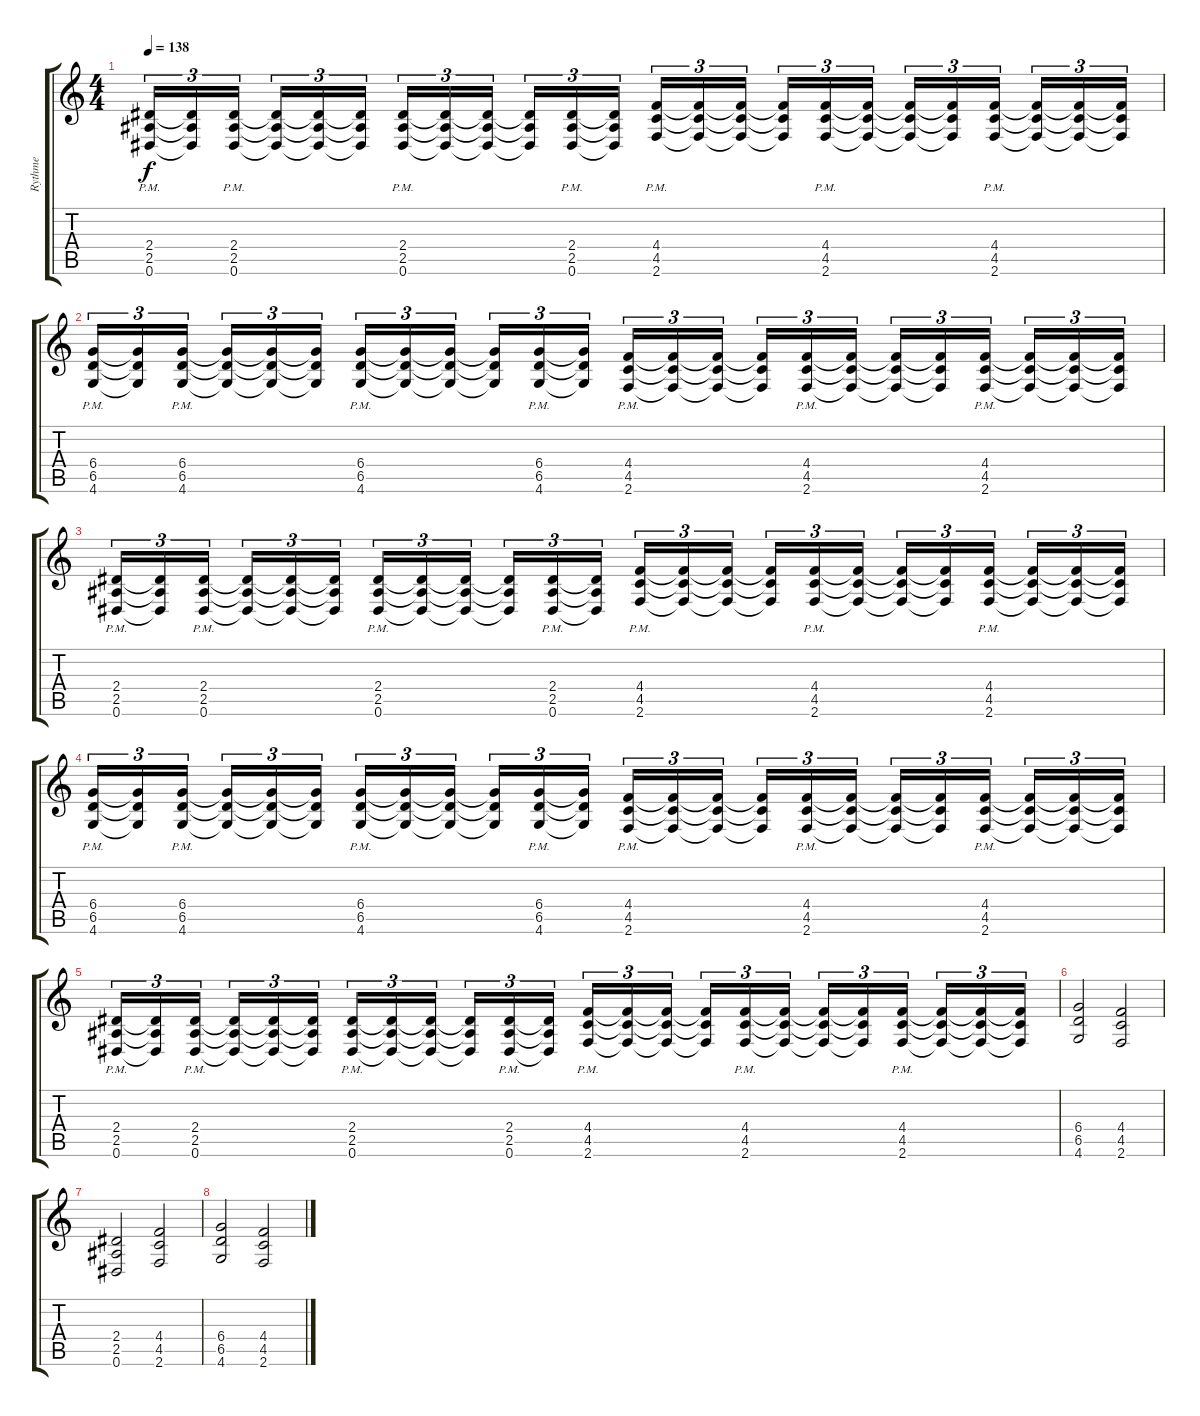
\track ("Rythme" "Rythme") {instrument electricguitarclean}
\staff {score tabs}
\tuning (Eb4 Bb3 Gb3 Db3 Ab2 Eb2) {hide}
\ts (4 4)
\tempo 138
\clef g2
\ks c
(2.4{pm} 2.5{pm} 0.6{pm}).16{tu (3 2) dy f} (2.4{t} 2.5{t} 0.6{t}).16{tu (3 2)} (2.4{pm} 2.5{pm} 0.6{pm}).16{tu (3 2)} (2.4{t} 2.5{t} 0.6{t}).16{tu (3 2)} (2.4{t} 2.5{t} 0.6{t}).16{tu (3 2)} (2.4{t} 2.5{t} 0.6{t}).16{tu (3 2)} (2.4{pm} 2.5{pm} 0.6{pm}).16{tu (3 2)} (2.4{t} 2.5{t} 0.6{t}).16{tu (3 2)} (2.4{t} 2.5{t} 0.6{t}).16{tu (3 2)} (2.4{t} 2.5{t} 0.6{t}).16{tu (3 2)} (2.4{pm} 2.5{pm} 0.6{pm}).16{tu (3 2)} (2.4{t} 2.5{t} 0.6{t}).16{tu (3 2)} (4.4{pm} 4.5{pm} 2.6{pm}).16{tu (3 2)} (4.4{t} 4.5{t} 2.6{t}).16{tu (3 2)} (4.4{t} 4.5{t} 2.6{t}).16{tu (3 2)} (4.4{t} 4.5{t} 2.6{t}).16{tu (3 2)} (4.4{pm} 4.5{pm} 2.6{pm}).16{tu (3 2)} (4.4{t} 4.5{t} 2.6{t}).16{tu (3 2)} (4.4{t} 4.5{t} 2.6{t}).16{tu (3 2)} (4.4{t} 4.5{t} 2.6{t}).16{tu (3 2)} (4.4{pm} 4.5{pm} 2.6{pm}).16{tu (3 2)} (4.4{t} 4.5{t} 2.6{t}).16{tu (3 2)} (4.4{t} 4.5{t} 2.6{t}).16{tu (3 2)} (4.4{t} 4.5{t} 2.6{t}).16{tu (3 2)} |
(6.4{pm} 6.5{pm} 4.6{pm}).16{tu (3 2)} (6.4{t} 6.5{t} 4.6{t}).16{tu (3 2)} (6.4{pm} 6.5{pm} 4.6{pm}).16{tu (3 2)} (6.4{t} 6.5{t} 4.6{t}).16{tu (3 2)} (6.4{t} 6.5{t} 4.6{t}).16{tu (3 2)} (6.4{t} 6.5{t} 4.6{t}).16{tu (3 2)} (6.4{pm} 6.5{pm} 4.6{pm}).16{tu (3 2)} (6.4{t} 6.5{t} 4.6{t}).16{tu (3 2)} (6.4{t} 6.5{t} 4.6{t}).16{tu (3 2)} (6.4{t} 6.5{t} 4.6{t}).16{tu (3 2)} (6.4{pm} 6.5{pm} 4.6{pm}).16{tu (3 2)} (6.4{t} 6.5{t} 4.6{t}).16{tu (3 2)} (4.4{pm} 4.5{pm} 2.6{pm}).16{tu (3 2)} (4.4{t} 4.5{t} 2.6{t}).16{tu (3 2)} (4.4{t} 4.5{t} 2.6{t}).16{tu (3 2)} (4.4{t} 4.5{t} 2.6{t}).16{tu (3 2)} (4.4{pm} 4.5{pm} 2.6{pm}).16{tu (3 2)} (4.4{t} 4.5{t} 2.6{t}).16{tu (3 2)} (4.4{t} 4.5{t} 2.6{t}).16{tu (3 2)} (4.4{t} 4.5{t} 2.6{t}).16{tu (3 2)} (4.4{pm} 4.5{pm} 2.6{pm}).16{tu (3 2)} (4.4{t} 4.5{t} 2.6{t}).16{tu (3 2)} (4.4{t} 4.5{t} 2.6{t}).16{tu (3 2)} (4.4{t} 4.5{t} 2.6{t}).16{tu (3 2)} |
(2.4{pm} 2.5{pm} 0.6{pm}).16{tu (3 2)} (2.4{t} 2.5{t} 0.6{t}).16{tu (3 2)} (2.4{pm} 2.5{pm} 0.6{pm}).16{tu (3 2)} (2.4{t} 2.5{t} 0.6{t}).16{tu (3 2)} (2.4{t} 2.5{t} 0.6{t}).16{tu (3 2)} (2.4{t} 2.5{t} 0.6{t}).16{tu (3 2)} (2.4{pm} 2.5{pm} 0.6{pm}).16{tu (3 2)} (2.4{t} 2.5{t} 0.6{t}).16{tu (3 2)} (2.4{t} 2.5{t} 0.6{t}).16{tu (3 2)} (2.4{t} 2.5{t} 0.6{t}).16{tu (3 2)} (2.4{pm} 2.5{pm} 0.6{pm}).16{tu (3 2)} (2.4{t} 2.5{t} 0.6{t}).16{tu (3 2)} (4.4{pm} 4.5{pm} 2.6{pm}).16{tu (3 2)} (4.4{t} 4.5{t} 2.6{t}).16{tu (3 2)} (4.4{t} 4.5{t} 2.6{t}).16{tu (3 2)} (4.4{t} 4.5{t} 2.6{t}).16{tu (3 2)} (4.4{pm} 4.5{pm} 2.6{pm}).16{tu (3 2)} (4.4{t} 4.5{t} 2.6{t}).16{tu (3 2)} (4.4{t} 4.5{t} 2.6{t}).16{tu (3 2)} (4.4{t} 4.5{t} 2.6{t}).16{tu (3 2)} (4.4{pm} 4.5{pm} 2.6{pm}).16{tu (3 2)} (4.4{t} 4.5{t} 2.6{t}).16{tu (3 2)} (4.4{t} 4.5{t} 2.6{t}).16{tu (3 2)} (4.4{t} 4.5{t} 2.6{t}).16{tu (3 2)} |
(6.4{pm} 6.5{pm} 4.6{pm}).16{tu (3 2)} (6.4{t} 6.5{t} 4.6{t}).16{tu (3 2)} (6.4{pm} 6.5{pm} 4.6{pm}).16{tu (3 2)} (6.4{t} 6.5{t} 4.6{t}).16{tu (3 2)} (6.4{t} 6.5{t} 4.6{t}).16{tu (3 2)} (6.4{t} 6.5{t} 4.6{t}).16{tu (3 2)} (6.4{pm} 6.5{pm} 4.6{pm}).16{tu (3 2)} (6.4{t} 6.5{t} 4.6{t}).16{tu (3 2)} (6.4{t} 6.5{t} 4.6{t}).16{tu (3 2)} (6.4{t} 6.5{t} 4.6{t}).16{tu (3 2)} (6.4{pm} 6.5{pm} 4.6{pm}).16{tu (3 2)} (6.4{t} 6.5{t} 4.6{t}).16{tu (3 2)} (4.4{pm} 4.5{pm} 2.6{pm}).16{tu (3 2)} (4.4{t} 4.5{t} 2.6{t}).16{tu (3 2)} (4.4{t} 4.5{t} 2.6{t}).16{tu (3 2)} (4.4{t} 4.5{t} 2.6{t}).16{tu (3 2)} (4.4{pm} 4.5{pm} 2.6{pm}).16{tu (3 2)} (4.4{t} 4.5{t} 2.6{t}).16{tu (3 2)} (4.4{t} 4.5{t} 2.6{t}).16{tu (3 2)} (4.4{t} 4.5{t} 2.6{t}).16{tu (3 2)} (4.4{pm} 4.5{pm} 2.6{pm}).16{tu (3 2)} (4.4{t} 4.5{t} 2.6{t}).16{tu (3 2)} (4.4{t} 4.5{t} 2.6{t}).16{tu (3 2)} (4.4{t} 4.5{t} 2.6{t}).16{tu (3 2)} |
(2.4{pm} 2.5{pm} 0.6{pm}).16{tu (3 2)} (2.4{t} 2.5{t} 0.6{t}).16{tu (3 2)} (2.4{pm} 2.5{pm} 0.6{pm}).16{tu (3 2)} (2.4{t} 2.5{t} 0.6{t}).16{tu (3 2)} (2.4{t} 2.5{t} 0.6{t}).16{tu (3 2)} (2.4{t} 2.5{t} 0.6{t}).16{tu (3 2)} (2.4{pm} 2.5{pm} 0.6{pm}).16{tu (3 2)} (2.4{t} 2.5{t} 0.6{t}).16{tu (3 2)} (2.4{t} 2.5{t} 0.6{t}).16{tu (3 2)} (2.4{t} 2.5{t} 0.6{t}).16{tu (3 2)} (2.4{pm} 2.5{pm} 0.6{pm}).16{tu (3 2)} (2.4{t} 2.5{t} 0.6{t}).16{tu (3 2)} (4.4{pm} 4.5{pm} 2.6{pm}).16{tu (3 2)} (4.4{t} 4.5{t} 2.6{t}).16{tu (3 2)} (4.4{t} 4.5{t} 2.6{t}).16{tu (3 2)} (4.4{t} 4.5{t} 2.6{t}).16{tu (3 2)} (4.4{pm} 4.5{pm} 2.6{pm}).16{tu (3 2)} (4.4{t} 4.5{t} 2.6{t}).16{tu (3 2)} (4.4{t} 4.5{t} 2.6{t}).16{tu (3 2)} (4.4{t} 4.5{t} 2.6{t}).16{tu (3 2)} (4.4{pm} 4.5{pm} 2.6{pm}).16{tu (3 2)} (4.4{t} 4.5{t} 2.6{t}).16{tu (3 2)} (4.4{t} 4.5{t} 2.6{t}).16{tu (3 2)} (4.4{t} 4.5{t} 2.6{t}).16{tu (3 2)} |
(6.4 6.5 4.6).2 (4.4 4.5 2.6).2 |
(2.4 2.5 0.6).2 (4.4 4.5 2.6).2 |
(6.4 6.5 4.6).2 (4.4 4.5 2.6).2
